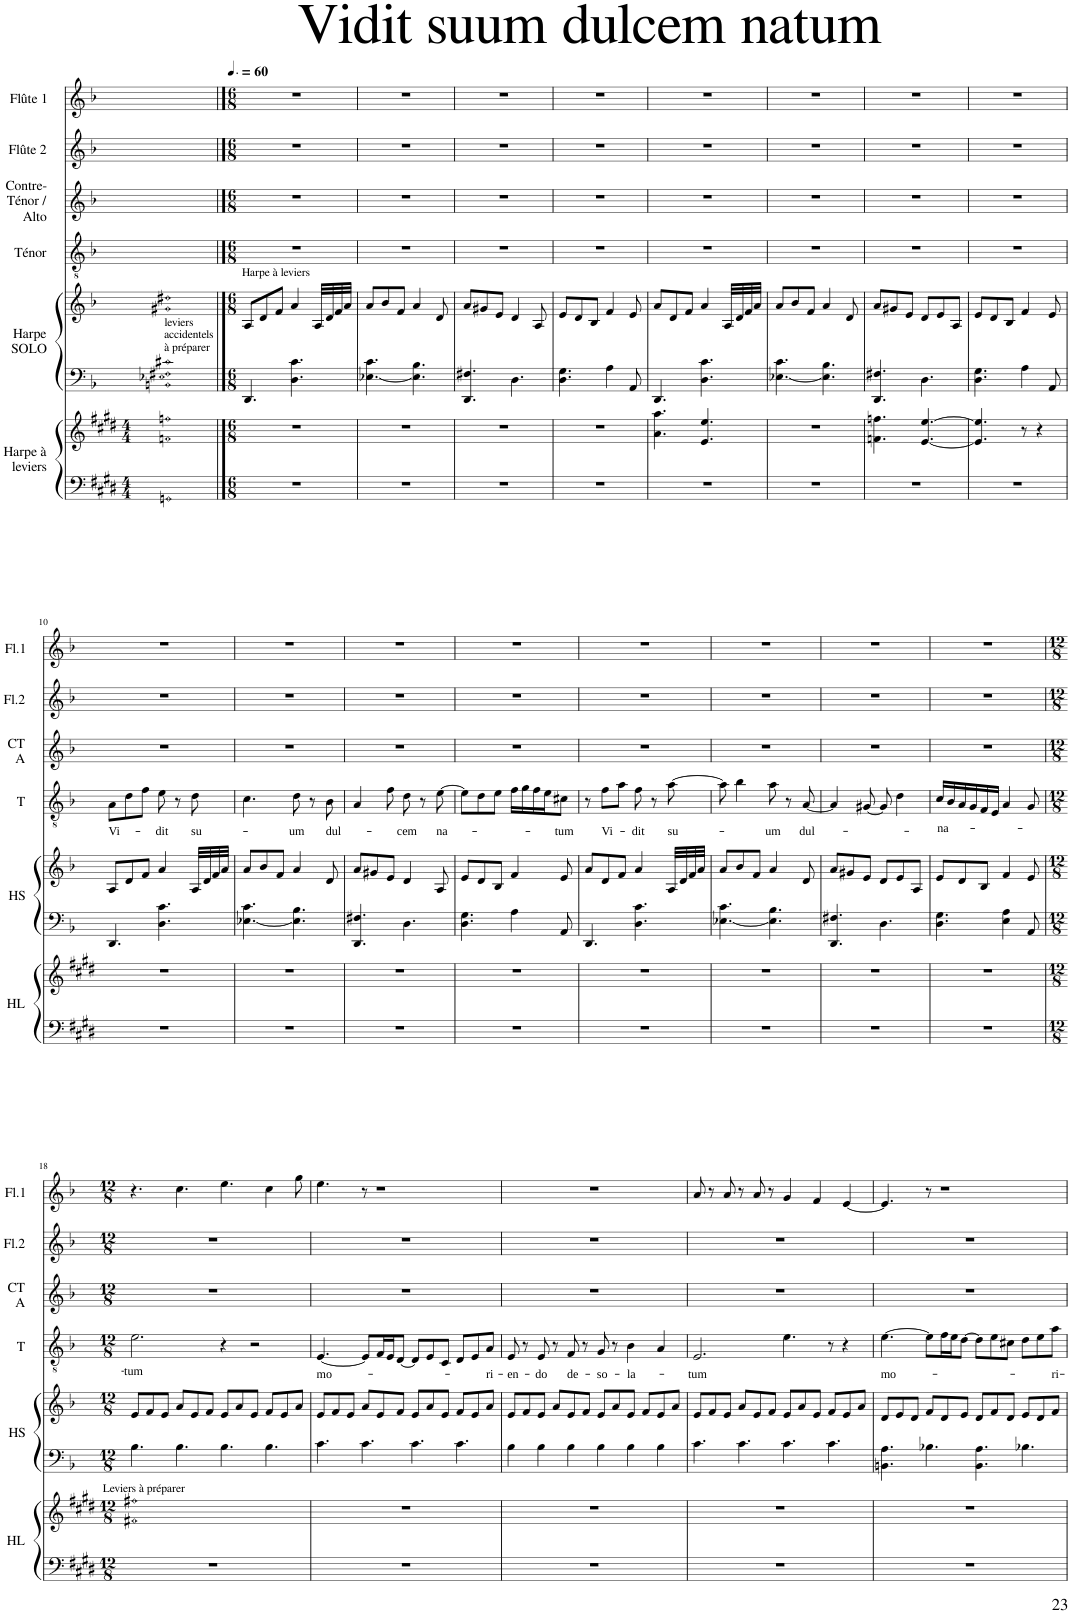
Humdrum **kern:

**kern	**kern	**kern	**kern	**kern	**text	**text	**kern	**kern	**kern
*part6	*part6	*part5	*part5	*part4	*part4	*part4	*part3	*part2	*part1
*staff8	*staff7	*staff6	*staff5	*staff4	*staff4	*staff4	*staff3	*staff2	*staff1
*I"Harpe à leviers	*	*I"Harpe  SOLO	*	*I"Ténor	*	*	*I"Contre- Ténor / Alto	*I"Flûte 2	*I"Flûte 1
*I'HL	*	*I'HS	*	*I'T	*	*	*I'CT A	*I'Fl.2	*I'Fl.1
!!LO:PB:g=z
*clefF4	*clefG2	*clefF4	*clefG2	*clefGv2	*	*	*clefG2	*clefG2	*clefG2
*k[f#c#g#d#]	*k[f#c#g#d#]	*k[b-]	*k[b-]	*k[b-]	*	*	*k[b-]	*k[b-]	*k[b-]
*M4/4	*M4/4	*M4/4	*M4/4	*M4/4	*	*	*M4/4	*M4/4	*M4/4
=1	=1	=1	=1	=1	=1	=1	=1	=1	=1
*	*	*^	*	*	*	*	*	*	*
!	!	!LO:TX:a:t=leviers	!	!	!	!	!	!	!	!
!	!	!LO:TX:a:t=accidentels	!	!	!	!	!	!	!	!
!	!	!LO:TX:a:t=à préparer	!	!	!	!	!	!	!	!
!	!	!	!LO:N:n=1:head=open	!	!	!	!	!	!	!
!	!	!	!LO:N:n=2:head=open	!	!	!	!	!	!	!
!	!	!	!LO:N:n=3:head=open	!	!	!	!	!	!	!
!	!	!	!LO:N:n=4:head=open	!	!	!	!	!	!	!
1GGn	1fn 1ffn	1ryy	1BBn 1E-X 1F#X 1c#X	1g#X 1dd#X	1ryy	.	.	1ryy	1ryy	1ryy
*	*	*v	*v	*	*	*	*	*	*	*
==2	==2	==2	==2	==2	==2	==2	==2	==2	==2
*M6/8	*M6/8	*M6/8	*M6/8	*M6/8	*	*	*M6/8	*M6/8	*M6/8
*	*	*	*	*	*	*	*	*	*MM90
*	*	*^	*	*	*	*	*	*	*
!	!	!	!	!LO:TX:a:t=Harpe à leviers	!	!	!	!	!	!
*	*	*v	*v	*	*	*	*	*	*	*
2.r	2.r	4.DD/	8A/L	2.r	.	.	2.r	2.r	2.r
.	.	.	8d/	.	.	.	.	.	.
.	.	.	8f/J	.	.	.	.	.	.
.	.	4.D\ 4.c\	4a/	.	.	.	.	.	.
.	.	.	32A/LLL	.	.	.	.	.	.
.	.	.	32d/	.	.	.	.	.	.
.	.	.	32f/	.	.	.	.	.	.
.	.	.	32a/JJJ	.	.	.	.	.	.
=3	=3	=3	=3	=3	=3	=3	=3	=3	=3
2.r	2.r	[4.E-X\ 4.c\	8a/L	2.r	.	.	2.r	2.r	2.r
.	.	.	8b-/	.	.	.	.	.	.
.	.	.	8f/J	.	.	.	.	.	.
.	.	4.E-\] 4.B-\	4a/	.	.	.	.	.	.
.	.	.	8d/	.	.	.	.	.	.
=4	=4	=4	=4	=4	=4	=4	=4	=4	=4
2.r	2.r	4.DD/ 4.F#X/	8a/L	2.r	.	.	2.r	2.r	2.r
.	.	.	8g#X/	.	.	.	.	.	.
.	.	.	8e/J	.	.	.	.	.	.
.	.	4.D\	4d/	.	.	.	.	.	.
.	.	.	8A/	.	.	.	.	.	.
=5	=5	=5	=5	=5	=5	=5	=5	=5	=5
!	!	!	!	!	!	!	!	!	!LO:TX:a:t=Vidit suum dulcem natum
2.r	2.r	4.D\ 4.G\	8e/L	2.r	.	.	2.r	2.r	2.r
.	.	.	8d/	.	.	.	.	.	.
.	.	.	8B-/J	.	.	.	.	.	.
.	.	4A\	4f/	.	.	.	.	.	.
.	.	8AA/	8e/	.	.	.	.	.	.
=6	=6	=6	=6	=6	=6	=6	=6	=6	=6
2.r	4.a\ 4.aa\	4.DD/	8a/L	2.r	.	.	2.r	2.r	2.r
.	.	.	8d/	.	.	.	.	.	.
.	.	.	8f/J	.	.	.	.	.	.
.	4.e/ 4.ee/	4.D\ 4.c\	4a/	.	.	.	.	.	.
.	.	.	32A/LLL	.	.	.	.	.	.
.	.	.	32d/	.	.	.	.	.	.
.	.	.	32f/	.	.	.	.	.	.
.	.	.	32a/JJJ	.	.	.	.	.	.
=7	=7	=7	=7	=7	=7	=7	=7	=7	=7
2.r	2.r	[4.E-X\ 4.c\	8a/L	2.r	.	.	2.r	2.r	2.r
.	.	.	8b-/	.	.	.	.	.	.
.	.	.	8f/J	.	.	.	.	.	.
.	.	4.E-\] 4.B-\	4a/	.	.	.	.	.	.
.	.	.	8d/	.	.	.	.	.	.
=8	=8	=8	=8	=8	=8	=8	=8	=8	=8
2.r	4.fn\ 4.ffn\	4.DD/ 4.F#X/	8a/L	2.r	.	.	2.r	2.r	2.r
.	.	.	8g#X/	.	.	.	.	.	.
.	.	.	8e/J	.	.	.	.	.	.
.	[4.e/ [4.ee/	4.D\	8d/L	.	.	.	.	.	.
.	.	.	8e/	.	.	.	.	.	.
.	.	.	8A/J	.	.	.	.	.	.
=9	=9	=9	=9	=9	=9	=9	=9	=9	=9
2.r	4.e/] 4.ee/]	4.D\ 4.G\	8e/L	2.r	.	.	2.r	2.r	2.r
.	.	.	8d/	.	.	.	.	.	.
.	.	.	8B-/J	.	.	.	.	.	.
.	8r	4A\	4f/	.	.	.	.	.	.
.	4r	.	.	.	.	.	.	.	.
.	.	8AA/	8e/	.	.	.	.	.	.
!!LO:LB:g=z
=10	=10	=10	=10	=10	=10	=10	=10	=10	=10
!	!	!	!	!	!LO:LY:b	!	!	!	!
2.r	2.r	4.DD/	8A/L	8A\L	Vi-	.	2.r	2.r	2.r
.	.	.	8d/	8d\	.	.	.	.	.
.	.	.	8f/J	8f\J	.	.	.	.	.
!	!	!	!	!	!LO:LY:b	!	!	!	!
.	.	4.D\ 4.c\	4a/	8e\	-dit	.	.	.	.
.	.	.	.	8r	.	.	.	.	.
!	!	!	!	!	!LO:LY:b	!	!	!	!
.	.	.	32A/LLL	8d\	su-	.	.	.	.
.	.	.	32d/	.	.	.	.	.	.
.	.	.	32f/	.	.	.	.	.	.
.	.	.	32a/JJJ	.	.	.	.	.	.
=11	=11	=11	=11	=11	=11	=11	=11	=11	=11
2.r	2.r	[4.E-X\ 4.c\	8a/L	4.c\	.	.	2.r	2.r	2.r
.	.	.	8b-/	.	.	.	.	.	.
.	.	.	8f/J	.	.	.	.	.	.
!	!	!	!	!	!LO:LY:b	!	!	!	!
.	.	4.E-\] 4.B-\	4a/	8d\	-um	.	.	.	.
.	.	.	.	8r	.	.	.	.	.
!	!	!	!	!	!LO:LY:b	!	!	!	!
.	.	.	8d/	8B-\	dul-	.	.	.	.
=12	=12	=12	=12	=12	=12	=12	=12	=12	=12
2.r	2.r	4.DD/ 4.F#X/	8a/L	4A/	.	.	2.r	2.r	2.r
.	.	.	8g#X/	.	.	.	.	.	.
.	.	.	8e/J	8f\	.	.	.	.	.
!	!	!	!	!	!LO:LY:b	!	!	!	!
.	.	4.D\	4d/	8d\	cem	.	.	.	.
.	.	.	.	8r	.	.	.	.	.
!	!	!	!	!	!LO:LY:b	!	!	!	!
.	.	.	8A/	[8e\	na-	.	.	.	.
=13	=13	=13	=13	=13	=13	=13	=13	=13	=13
2.r	2.r	4.D\ 4.G\	8e/L	8e\L]	.	.	2.r	2.r	2.r
.	.	.	8d/	8d\	.	.	.	.	.
.	.	.	8B-/J	8e\J	.	.	.	.	.
.	.	4A\	4f/	16f\LL	.	.	.	.	.
.	.	.	.	16g\	.	.	.	.	.
.	.	.	.	16f\	.	.	.	.	.
.	.	.	.	16e\J	.	.	.	.	.
!	!	!	!	!	!LO:LY:b	!	!	!	!
.	.	8AA/	8e/	8c#X\J	-tum	.	.	.	.
=14	=14	=14	=14	=14	=14	=14	=14	=14	=14
2.r	2.r	4.DD/	8a/L	8r	.	.	2.r	2.r	2.r
!	!	!	!	!	!LO:LY:b	!	!	!	!
.	.	.	8d/	8f\L	Vi-	.	.	.	.
.	.	.	8f/J	8a\J	.	.	.	.	.
!	!	!	!	!	!LO:LY:b	!	!	!	!
.	.	4.D\ 4.c\	4a/	8f\	-dit	.	.	.	.
.	.	.	.	8r	.	.	.	.	.
!	!	!	!	!	!LO:LY:b	!	!	!	!
.	.	.	32A/LLL	[8a\	su-	.	.	.	.
.	.	.	32d/	.	.	.	.	.	.
.	.	.	32f/	.	.	.	.	.	.
.	.	.	32a/JJJ	.	.	.	.	.	.
=15	=15	=15	=15	=15	=15	=15	=15	=15	=15
2.r	2.r	[4.E-X\ 4.c\	8a/L	8a\]	.	.	2.r	2.r	2.r
.	.	.	8b-/	4b-\	.	.	.	.	.
.	.	.	8f/J	.	.	.	.	.	.
!	!	!	!	!	!LO:LY:b	!	!	!	!
.	.	4.E-\] 4.B-\	4a/	8a\	-um	.	.	.	.
.	.	.	.	8r	.	.	.	.	.
!	!	!	!	!	!	!LO:LY:b	!	!	!
.	.	.	8d/	[8A/	.	dul-	.	.	.
=16	=16	=16	=16	=16	=16	=16	=16	=16	=16
2.r	2.r	4.DD/ 4.F#X/	8a/L	4A/]	.	.	2.r	2.r	2.r
.	.	.	8g#X/	.	.	.	.	.	.
.	.	.	8e/J	[8G#X/	.	.	.	.	.
.	.	4.D\	8d/L	8G#/]	.	.	.	.	.
.	.	.	8e/	4d\	.	.	.	.	.
.	.	.	8A/J	.	.	.	.	.	.
=17	=17	=17	=17	=17	=17	=17	=17	=17	=17
!	!	!	!	!	!	!LO:LY:b	!	!	!
2.r	2.r	4.D\ 4.G\	8e/L	16c/LL	.	na-	2.r	2.r	2.r
.	.	.	.	16B-/	.	.	.	.	.
.	.	.	8d/	16A/	.	.	.	.	.
.	.	.	.	16G/	.	.	.	.	.
.	.	.	8B-/J	16F/	.	.	.	.	.
.	.	.	.	16E/JJ	.	.	.	.	.
.	.	4E\ 4A\	4f/	4A/	.	.	.	.	.
.	.	8AA/	8e/	8G/	.	.	.	.	.
!!LO:LB:g=z
=18	=18	=18	=18	=18	=18	=18	=18	=18	=18
*M12/8	*M12/8	*M12/8	*M12/8	*M12/8	*	*	*M12/8	*M12/8	*M12/8
!	!LO:TX:a:t=Leviers à préparer	!	!	!	!	!	!	!	!
!	!	!	!	!	!	!LO:LY:b	!	!	!
1.r	1.f#X 1.ff#X	4.B-\	8e/L	2.e\	.	-tum	1.r	1.r	4.r
.	.	.	8f/	.	.	.	.	.	.
.	.	.	8e/J	.	.	.	.	.	.
.	.	4.B-\	8a/L	.	.	.	.	.	4.cc\
.	.	.	8e/	.	.	.	.	.	.
.	.	.	8f/J	.	.	.	.	.	.
.	.	4.B-\	8e/L	4r	.	.	.	.	4.ee\
.	.	.	8a/	.	.	.	.	.	.
.	.	.	8e/J	2r	.	.	.	.	.
.	.	4.B-\	8f/L	.	.	.	.	.	4cc\
.	.	.	8e/	.	.	.	.	.	.
.	.	.	8a/J	.	.	.	.	.	8gg\
=19	=19	=19	=19	=19	=19	=19	=19	=19	=19
!	!	!	!	!	!LO:LY:b	!	!	!	!
1.r	1.r	4.c\	8e/L	[4.E/	mo-	.	1.r	1.r	4.ee\
.	.	.	8f/	.	.	.	.	.	.
.	.	.	8e/J	.	.	.	.	.	.
.	.	4.c\	8a/L	8E/L]	.	.	.	.	8r
.	.	.	8e/	16F/L	.	.	.	.	1r
.	.	.	.	16E/J	.	.	.	.	.
.	.	.	8f/J	[8D/J	.	.	.	.	.
.	.	4.c\	8e/L	8D/L]	.	.	.	.	.
.	.	.	8a/	8E/	.	.	.	.	.
.	.	.	8e/J	8C/J	.	.	.	.	.
.	.	4.c\	8f/L	8D/L	.	.	.	.	.
.	.	.	8e/	8E/	.	.	.	.	.
!	!	!	!	!	!LO:LY:b	!	!	!	!
.	.	.	8a/J	8A/J	-ri-	.	.	.	.
=20	=20	=20	=20	=20	=20	=20	=20	=20	=20
!	!	!	!	!	!LO:LY:b	!	!	!	!
1.r	1.r	4B-\	8e/L	8E/	-en-	.	1.r	1.r	1.r
.	.	.	8f/	8r	.	.	.	.	.
!	!	!	!	!	!LO:LY:b	!	!	!	!
.	.	4B-\	8e/J	8E/	-do	.	.	.	.
.	.	.	8a/L	8r	.	.	.	.	.
!	!	!	!	!	!LO:LY:b	!	!	!	!
.	.	4B-\	8e/	8F/	de-	.	.	.	.
.	.	.	8f/J	8r	.	.	.	.	.
!	!	!	!	!	!LO:LY:b	!	!	!	!
.	.	4B-\	8e/L	8G/	-so-	.	.	.	.
.	.	.	8a/	8r	.	.	.	.	.
!	!	!	!	!	!LO:LY:b	!	!	!	!
.	.	4B-\	8e/J	4B-\	-la-	.	.	.	.
.	.	.	8f/L	.	.	.	.	.	.
.	.	4B-\	8e/	4A/	.	.	.	.	.
.	.	.	8a/J	.	.	.	.	.	.
=21	=21	=21	=21	=21	=21	=21	=21	=21	=21
!	!	!	!	!	!LO:LY:b	!	!	!	!
1.r	1.r	4.c\	8e/L	2.E/	tum	.	1.r	1.r	8a/
.	.	.	8f/	.	.	.	.	.	8r
.	.	.	8e/J	.	.	.	.	.	8a/
.	.	4.c\	8a/L	.	.	.	.	.	8r
.	.	.	8e/	.	.	.	.	.	8a/
.	.	.	8f/J	.	.	.	.	.	8r
.	.	4.c\	8e/L	4.e\	.	.	.	.	4g/
.	.	.	8a/	.	.	.	.	.	.
.	.	.	8e/J	.	.	.	.	.	4f/
.	.	4.c\	8f/L	8r	.	.	.	.	.
.	.	.	8e/	4r	.	.	.	.	[4e/
.	.	.	8a/J	.	.	.	.	.	.
=22	=22	=22	=22	=22	=22	=22	=22	=22	=22
!	!	!	!	!	!LO:LY:b	!	!	!	!
1.r	1.r	4.BBn\ 4.A\	8d/L	[4.e\	mo-	.	1.r	1.r	4.e/]
.	.	.	8e/	.	.	.	.	.	.
.	.	.	8d/J	.	.	.	.	.	.
.	.	4.B-X\	8f/L	8e\L]	.	.	.	.	8r
.	.	.	8d/	16f\L	.	.	.	.	1r
.	.	.	.	16e\J	.	.	.	.	.
.	.	.	8e/J	[8d\J	.	.	.	.	.
.	.	4.BB\ 4.A\	8d/L	8d\L]	.	.	.	.	.
.	.	.	8f/	8e\	.	.	.	.	.
.	.	.	8d/J	8c#X\J	.	.	.	.	.
.	.	4.B-X\	8e/L	8d\L	.	.	.	.	.
.	.	.	8d/	8e\	.	.	.	.	.
!	!	!	!	!	!LO:LY:b	!	!	!	!
.	.	.	8f/J	8a\J	-ri-	.	.	.	.
=	=	=	=	=	=	=	=	=	=
*-	*-	*-	*-	*-	*-	*-	*-	*-	*-
